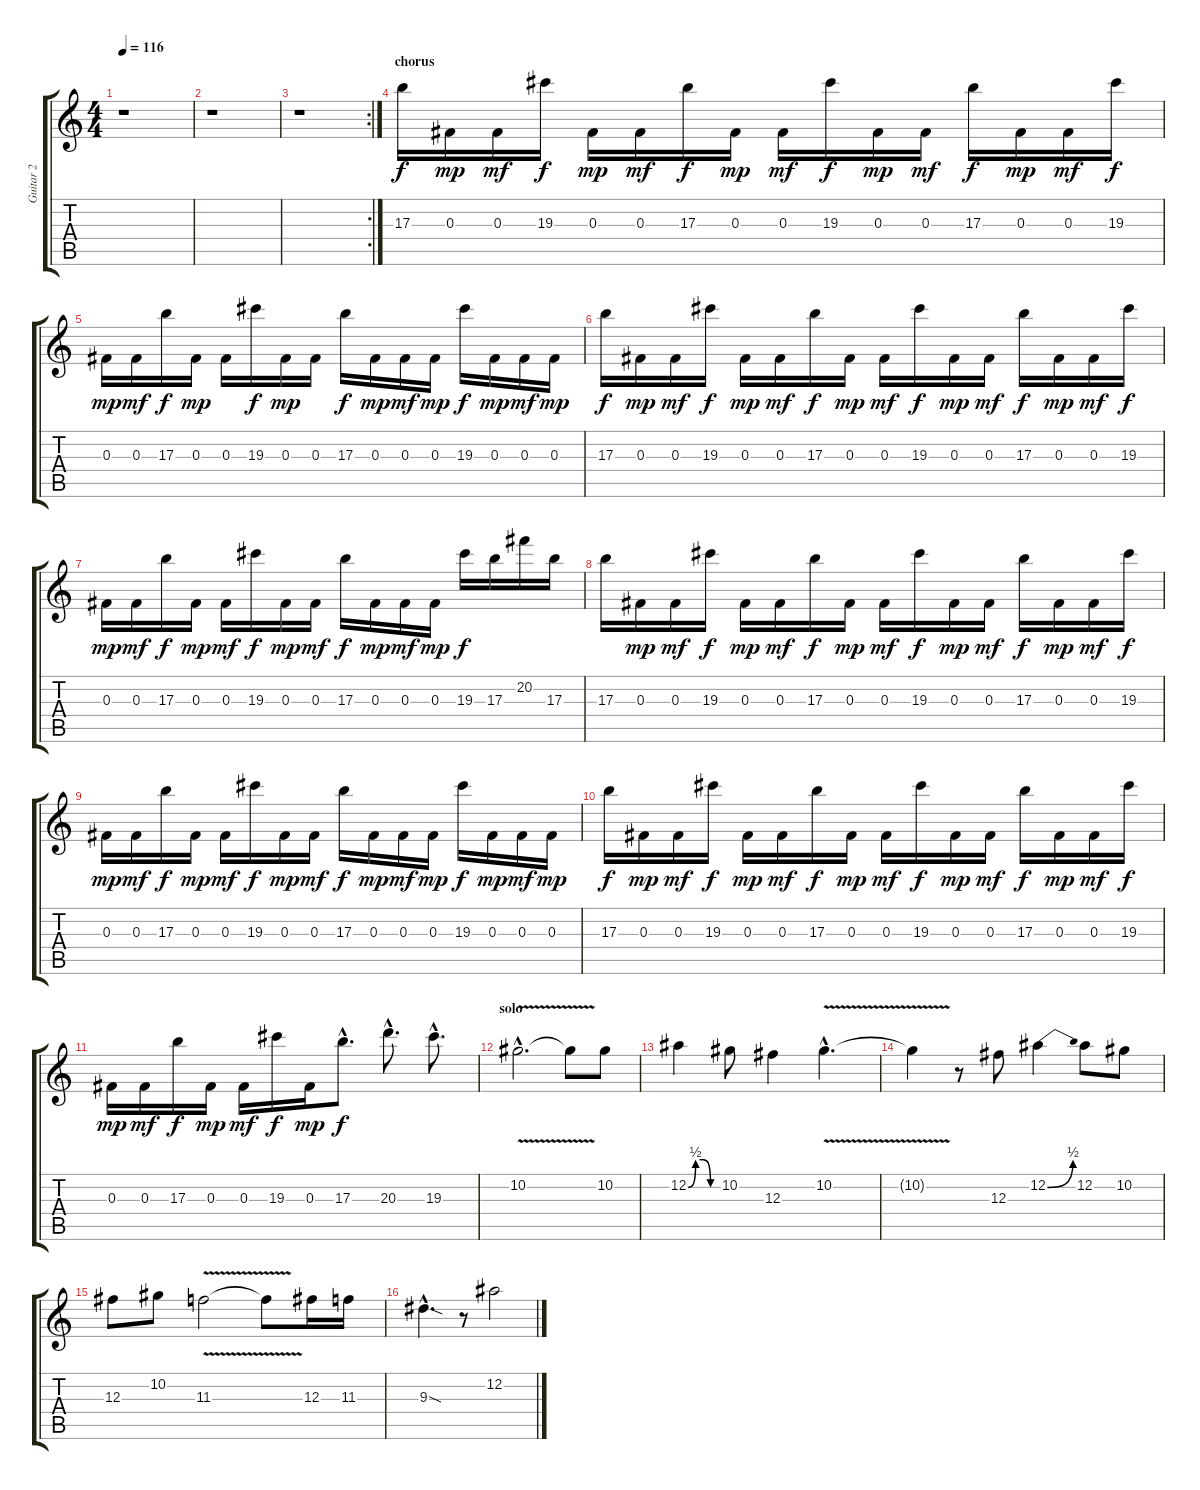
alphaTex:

\track ("Guitar 2" "Guitar 2") {instrument distortionguitar}
\staff {score tabs}
\tuning (Eb4 Bb3 Gb3 Db3 Ab2 Eb2) {hide}
\ts (4 4)
\tempo 116
\clef g2
\ks c
r.1{dy f} |
r.1 |
\rc 2
r.1 |
\section ("" "chorus")
17.3.16 0.3.16{dy mp} 0.3.16{dy mf} 19.3.16{dy f} 0.3.16{dy mp} 0.3.16{dy mf} 17.3.16{dy f} 0.3.16{dy mp} 0.3.16{dy mf} 19.3.16{dy f} 0.3.16{dy mp} 0.3.16{dy mf} 17.3.16{dy f} 0.3.16{dy mp} 0.3.16{dy mf} 19.3.16{dy f} |
0.3.16{dy mp} 0.3.16{dy mf} 17.3.16{dy f} 0.3.16{dy mp} 0.3.16 19.3.16{dy f} 0.3.16{dy mp} 0.3.16 17.3.16{dy f} 0.3.16{dy mp} 0.3.16{dy mf} 0.3.16{dy mp} 19.3.16{dy f} 0.3.16{dy mp} 0.3.16{dy mf} 0.3.16{dy mp} |
17.3.16{dy f} 0.3.16{dy mp} 0.3.16{dy mf} 19.3.16{dy f} 0.3.16{dy mp} 0.3.16{dy mf} 17.3.16{dy f} 0.3.16{dy mp} 0.3.16{dy mf} 19.3.16{dy f} 0.3.16{dy mp} 0.3.16{dy mf} 17.3.16{dy f} 0.3.16{dy mp} 0.3.16{dy mf} 19.3.16{dy f} |
0.3.16{dy mp} 0.3.16{dy mf} 17.3.16{dy f} 0.3.16{dy mp} 0.3.16{dy mf} 19.3.16{dy f} 0.3.16{dy mp} 0.3.16{dy mf} 17.3.16{dy f} 0.3.16{dy mp} 0.3.16{dy mf} 0.3.16{dy mp} 19.3.16{dy f} 17.3.16 20.2.16 17.3.16 |
17.3.16 0.3.16{dy mp} 0.3.16{dy mf} 19.3.16{dy f} 0.3.16{dy mp} 0.3.16{dy mf} 17.3.16{dy f} 0.3.16{dy mp} 0.3.16{dy mf} 19.3.16{dy f} 0.3.16{dy mp} 0.3.16{dy mf} 17.3.16{dy f} 0.3.16{dy mp} 0.3.16{dy mf} 19.3.16{dy f} |
0.3.16{dy mp} 0.3.16{dy mf} 17.3.16{dy f} 0.3.16{dy mp} 0.3.16{dy mf} 19.3.16{dy f} 0.3.16{dy mp} 0.3.16{dy mf} 17.3.16{dy f} 0.3.16{dy mp} 0.3.16{dy mf} 0.3.16{dy mp} 19.3.16{dy f} 0.3.16{dy mp} 0.3.16{dy mf} 0.3.16{dy mp} |
17.3.16{dy f} 0.3.16{dy mp} 0.3.16{dy mf} 19.3.16{dy f} 0.3.16{dy mp} 0.3.16{dy mf} 17.3.16{dy f} 0.3.16{dy mp} 0.3.16{dy mf} 19.3.16{dy f} 0.3.16{dy mp} 0.3.16{dy mf} 17.3.16{dy f} 0.3.16{dy mp} 0.3.16{dy mf} 19.3.16{dy f} |
0.3.16{dy mp} 0.3.16{dy mf} 17.3.16{dy f} 0.3.16{dy mp} 0.3.16{dy mf} 19.3.16{dy f} 0.3.16{dy mp} 17.3{hac}.8{d dy f} 20.3{hac}.8{d} 19.3{hac}.8{d} |
\section ("" "solo")
10.2{v hac}.2{d volume 13} 10.2{t}.8 10.2.8 |
12.2{be (custom 0 0 15 2 30 2 45 0 60 0)}.4 10.2.8 12.3.4 10.2{v hac}.4{d} |
10.2{t}.4 r.8 12.3.8 12.2{be (bend 0 0 60 2)}.4 12.2.8 10.2.8 |
12.3.8 10.2.8 11.3{v}.2 11.3{t}.8 12.3.16 11.3.16 |
9.3{sod hac}.4{d} r.8 12.2.2
